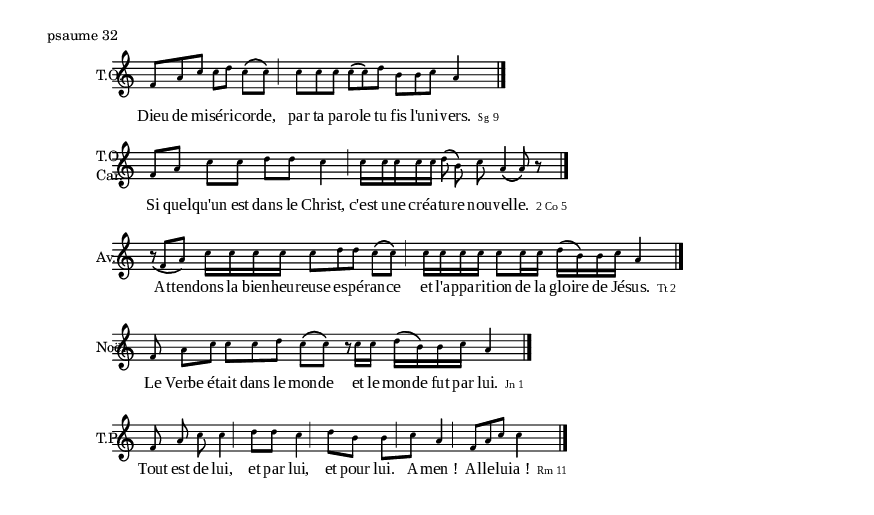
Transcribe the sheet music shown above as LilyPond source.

\version "2.12.0"
\include "definitions.ly"
\markup { psaume 32}

\relative a' { 
	\new Staff {
		\cadenzaOn
		\set Staff.instrumentName = \markup{ \center-column {  T.O. } }
		
		\times 2/3 { f8[ a c] }  
		c[ d]
		c[\( c\)] \cesure \pespace
		\times 2/3 { c[ c c] }
		\times 2/3 { c[\( c\) d] }
		\times 2/3 { b[ b c] }  a4
		\endBar
	}
	\addlyrics {
		Dieu de mi -- sé -- ri -- cor -- de, par ta pa -- ro -- le tu fis l'u -- ni -- vers.
		\markup { \citation #"Sg 9" } 
	}
}

\relative a' { 
	\new Staff {
		\cadenzaOn
		\set Staff.instrumentName = \markup{ \center-column { T.O. Car. } }
		f8[ a]
		c[ c]
		d[ d]
		c4
		\cesure
		\times 2/5 { c16[ c c c c] }
		\times 2/3 { d8\( b\) c }
		a4\( a8\) r
		\endBar
	}
	\addlyrics {
		Si quel -- qu'un est dans le Christ, c'est u -- ne cré -- a -- tu -- re nou -- vel -- le.
		\markup { \citation #"2 Co 5" } 
	}
} 
\relative a' { 
	\new Staff {
		\cadenzaOn
		\set Staff.instrumentName = \markup{ \center-column { Av. } }
		\times 2/3 { r8_\( f[ a]\) } c16[ c c c] \times 2/3 { c8[ d d] } c[\( c\)] \cesure \pespace
c16[ c c c] c8[ c16 c] d16[\( b\) b c] a4
		\endBar
	}
	\addlyrics {
		At -- ten -- dons la bien -- heu -- reuse es -- pé -- ran -- ce et l'a -- ppa -- ri -- tion de la glo -- ire de Jé -- sus.
		\markup { \citation #"Tt 2" } 
	}
}

\relative a' { 
	\new Staff {
		\cadenzaOn
		\set Staff.instrumentName = \markup{ \center-column { Noël} }
		f8		
		a8[ c]
		\times 2/3 { c8[ c d] }
		c8[\( c\)]  \espace
		r8 c16[ c]
		d16[\( b\) b c] a4
		\endBar
	}
	\addlyrics {
		Le Verbe ét -- ait dans le mon -- de et le mon -- de fut par lui.
		\markup { \citation #"Jn 1" } 
	}
}


\relative a' { 
	\new Staff {
		\cadenzaOn
		\set Staff.instrumentName = \markup{ \center-column { T.P.} }
		\times 2/3 { f8 a c }
		c4
		\cesure \pespace
		d8[ d]
		c4
		\cesure \pespace
		d8[ b]
		b[ \cesure \pespace c]
		a4
\cesure \pespace \times 2/3 {f8[ a c]} c4
		\endBar
	}
	\addlyrics {
		Tout est de lui, et par lui, et pour lui. A -- "men !"  "Al" -- le -- lu -- "ia !"
		\markup { \citation #"Rm 11" } 
	}
}

